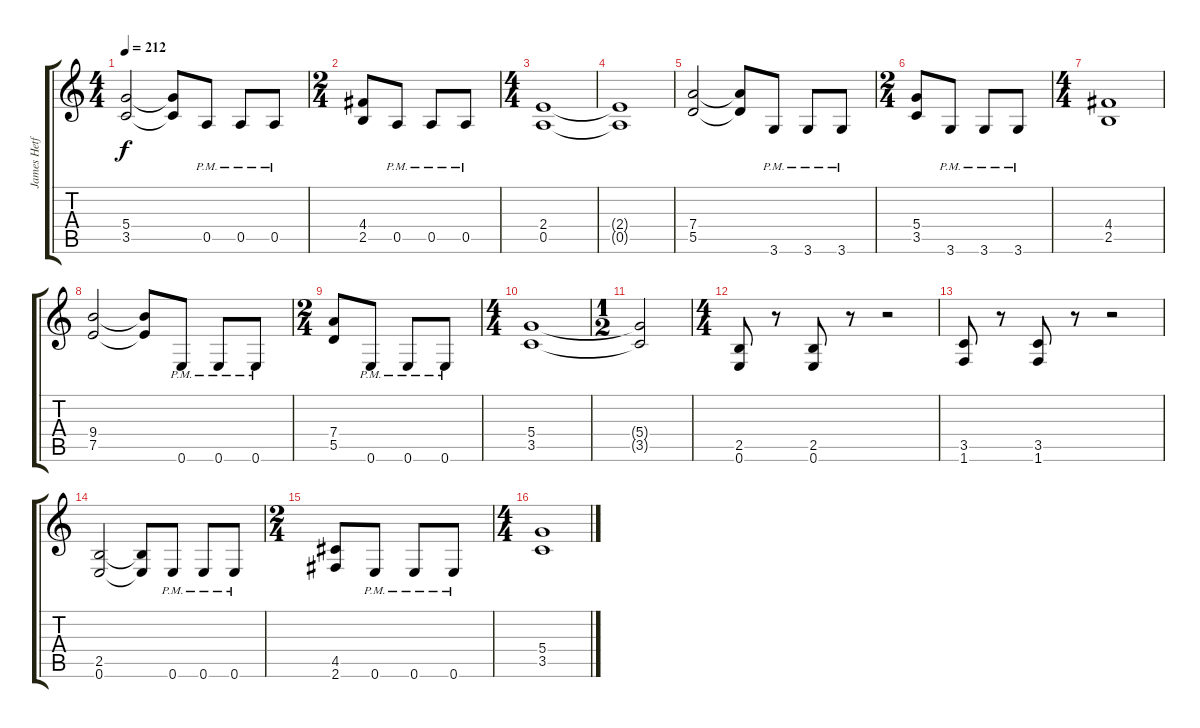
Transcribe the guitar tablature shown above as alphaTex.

\track ("James Hetfield (Rhytm Guitar)" "James Hetf") {instrument distortionguitar}
\staff {score tabs}
\tuning (E4 B3 G3 D3 A2 E2) {hide}
\ts (4 4)
\tempo 212
\clef g2
\ks c
(5.4 3.5).2{dy f} (5.4{t} 3.5{t}).8 0.5{pm}.8 0.5{pm}.8 0.5{pm}.8 |
\ts (2 4)
(4.4 2.5).8 0.5{pm}.8 0.5{pm}.8 0.5{pm}.8 |
\ts (4 4)
(2.4 0.5).1 |
(2.4{t} 0.5{t}).1 |
(7.4 5.5).2 (7.4{t} 5.5{t}).8 3.6{pm}.8 3.6{pm}.8 3.6{pm}.8 |
\ts (2 4)
(5.4 3.5).8 3.6{pm}.8 3.6{pm}.8 3.6{pm}.8 |
\ts (4 4)
(4.4 2.5).1 |
(9.4 7.5).2 (9.4{t} 7.5{t}).8 0.6{pm}.8 0.6{pm}.8 0.6{pm}.8 |
\ts (2 4)
(7.4 5.5).8 0.6{pm}.8 0.6{pm}.8 0.6{pm}.8 |
\ts (4 4)
(5.4 3.5).1 |
\ts (1 2)
(5.4{t} 3.5{t}).2 |
\ts (4 4)
\section ("" "")
(2.5 0.6).8 r.8 (2.5 0.6).8 r.8 r.2 |
(3.5 1.6).8 r.8 (3.5 1.6).8 r.8 r.2 |
(2.5 0.6).2 (2.5{t} 0.6{t}).8 0.6{pm}.8 0.6{pm}.8 0.6{pm}.8 |
\ts (2 4)
(4.5 2.6).8 0.6{pm}.8 0.6{pm}.8 0.6{pm}.8 |
\ts (4 4)
(5.4 3.5).1
